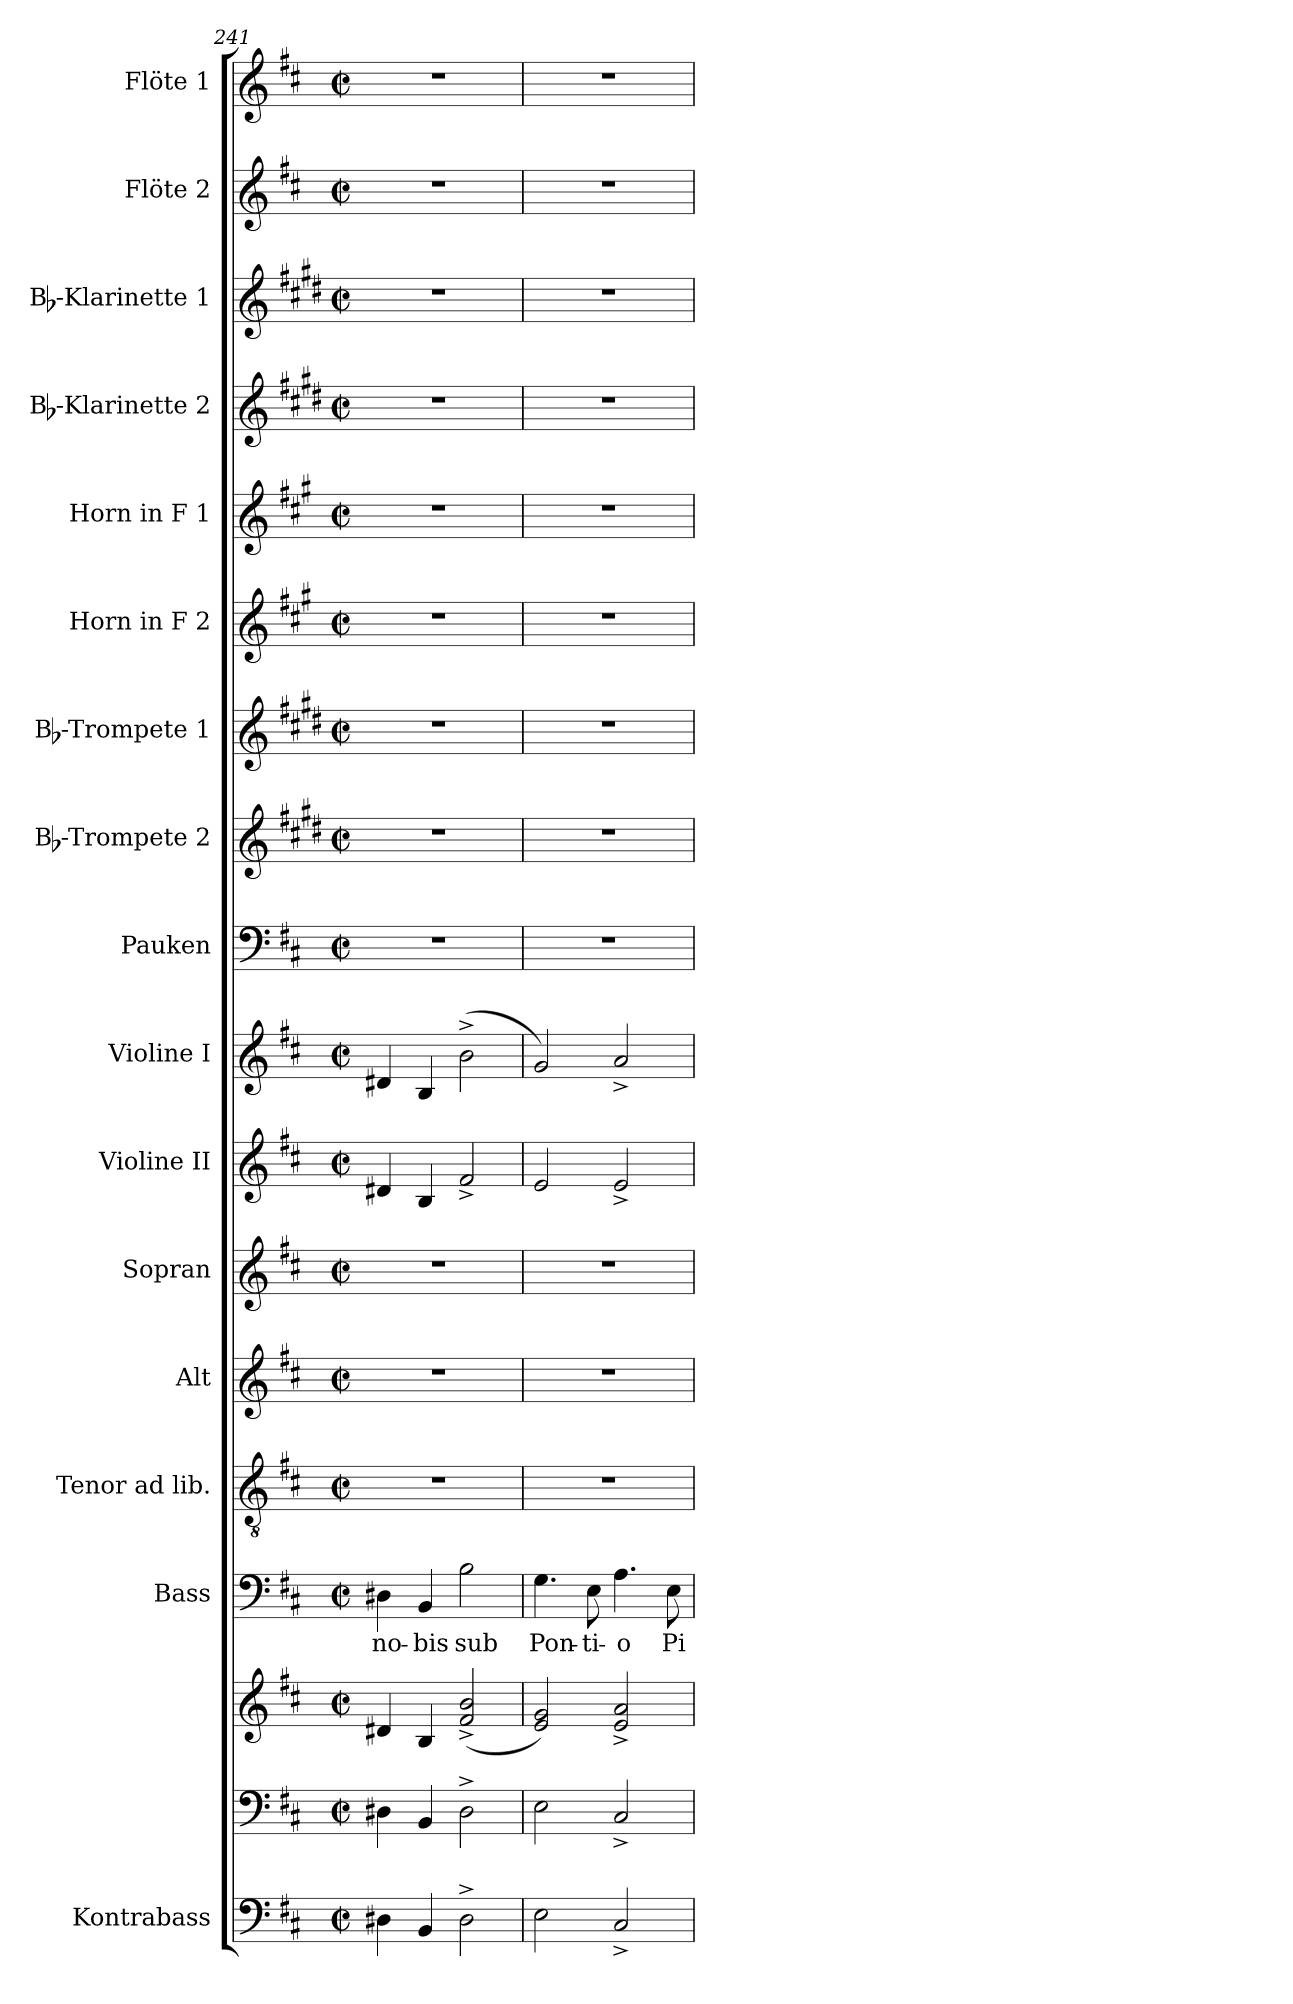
**kern	**kern	**kern	**kern	**text	**kern	**kern	**kern	**kern	**kern	**kern	**kern	**kern	**kern	**kern	**kern	**kern	**kern	**kern
*part17	*part16	*part16	*part15	*part15	*part14	*part13	*part12	*part11	*part10	*part9	*part8	*part7	*part6	*part5	*part4	*part3	*part2	*part1
*staff18	*staff17	*staff16	*staff15	*staff15	*staff14	*staff13	*staff12	*staff11	*staff10	*staff9	*staff8	*staff7	*staff6	*staff5	*staff4	*staff3	*staff2	*staff1
*I"Kontrabass	*	*	*I"Bass	*	*I"Tenor ad lib.	*I"Alt	*I"Sopran	*I"Violine II	*I"Violine I	*I"Pauken	*I"Bb-Trompete 2	*I"Bb-Trompete 1	*I"Horn in F 2	*I"Horn in F 1	*I"Bb-Klarinette 2	*I"Bb-Klarinette 1	*I"Flöte 2	*I"Flöte 1
*I'Kb.	*	*	*I'B.	*	*I'T.	*I'A.	*I'S.	*I'Vl. II	*I'Vl. I	*I'Pk.	*I'Bb Trp. 2	*I'Bb Trp. 1	*	*	*I'Bb Kl. 2	*I'Bb Kl. 1	*I'Fl. 2	*I'Fl. 1
*clefF4	*clefF4	*clefG2	*clefF4	*	*clefGv2	*clefG2	*clefG2	*clefG2	*clefG2	*clefF4	*clefG2	*clefG2	*clefG2	*clefG2	*clefG2	*clefG2	*clefG2	*clefG2
*ITrd7c12	*	*	*	*	*	*	*	*	*	*	*ITrd1c2	*ITrd1c2	*ITrd4c7	*ITrd4c7	*ITrd1c2	*ITrd1c2	*	*
*k[f#c#]	*k[f#c#]	*k[f#c#]	*k[f#c#]	*	*k[f#c#]	*k[f#c#]	*k[f#c#]	*k[f#c#]	*k[f#c#]	*k[f#c#]	*k[f#c#]	*k[f#c#]	*k[f#c#]	*k[f#c#]	*k[f#c#]	*k[f#c#]	*k[f#c#]	*k[f#c#]
*D:	*D:	*D:	*D:	*	*D:	*D:	*D:	*D:	*D:	*D:	*D:	*D:	*D:	*D:	*D:	*D:	*D:	*D:
*M2/2	*M2/2	*M2/2	*M2/2	*	*M2/2	*M2/2	*M2/2	*M2/2	*M2/2	*M2/2	*M2/2	*M2/2	*M2/2	*M2/2	*M2/2	*M2/2	*M2/2	*M2/2
*met(c|)	*met(c|)	*met(c|)	*met(c|)	*	*met(c|)	*met(c|)	*met(c|)	*met(c|)	*met(c|)	*met(c|)	*met(c|)	*met(c|)	*met(c|)	*met(c|)	*met(c|)	*met(c|)	*met(c|)	*met(c|)
=241	=241	=241	=241	=241	=241	=241	=241	=241	=241	=241	=241	=241	=241	=241	=241	=241	=241	=241
!	!	!	!	!LO:LY:b	!	!	!	!	!	!	!	!	!	!	!	!	!	!
4DD#X\	4D#X\	4d#X/	4D#X\	no-	1r	1r	1r	4d#X/	4d#X/	1r	1r	1r	1r	1r	1r	1r	1r	1r
!	!	!	!	!LO:LY:b	!	!	!	!	!	!	!	!	!	!	!	!	!	!
4BBB/	4BB/	4B/	4BB/	-bis	.	.	.	4B/	4B/	.	.	.	.	.	.	.	.	.
!	!	!	!	!LO:LY:b	!	!	!	!	!	!	!	!	!	!	!	!	!	!
2DD#^>\	2D#^>\	(<2f#/^< 2b/^<	2B\	sub	.	.	.	2f#^</	(>2b^>\	.	.	.	.	.	.	.	.	.
=242	=242	=242	=242	=242	=242	=242	=242	=242	=242	=242	=242	=242	=242	=242	=242	=242	=242	=242
!	!	!	!	!LO:LY:b	!	!	!	!	!	!	!	!	!	!	!	!	!	!
2EE\	2E\	2e/ 2g/)	4.G\	Pon-	1r	1r	1r	2e/	2g/)	1r	1r	1r	1r	1r	1r	1r	1r	1r
!	!	!	!	!LO:LY:b	!	!	!	!	!	!	!	!	!	!	!	!	!	!
.	.	.	8E\	-ti-	.	.	.	.	.	.	.	.	.	.	.	.	.	.
!	!	!	!	!LO:LY:b	!	!	!	!	!	!	!	!	!	!	!	!	!	!
2CC#^</	2C#^</	2e/^< 2a/^<	4.A\	-o	.	.	.	2e^</	2a^</	.	.	.	.	.	.	.	.	.
!	!	!	!	!LO:LY:b	!	!	!	!	!	!	!	!	!	!	!	!	!	!
.	.	.	8E\	Pi-	.	.	.	.	.	.	.	.	.	.	.	.	.	.
=	=	=	=	=	=	=	=	=	=	=	=	=	=	=	=	=	=	=
*-	*-	*-	*-	*-	*-	*-	*-	*-	*-	*-	*-	*-	*-	*-	*-	*-	*-	*-
